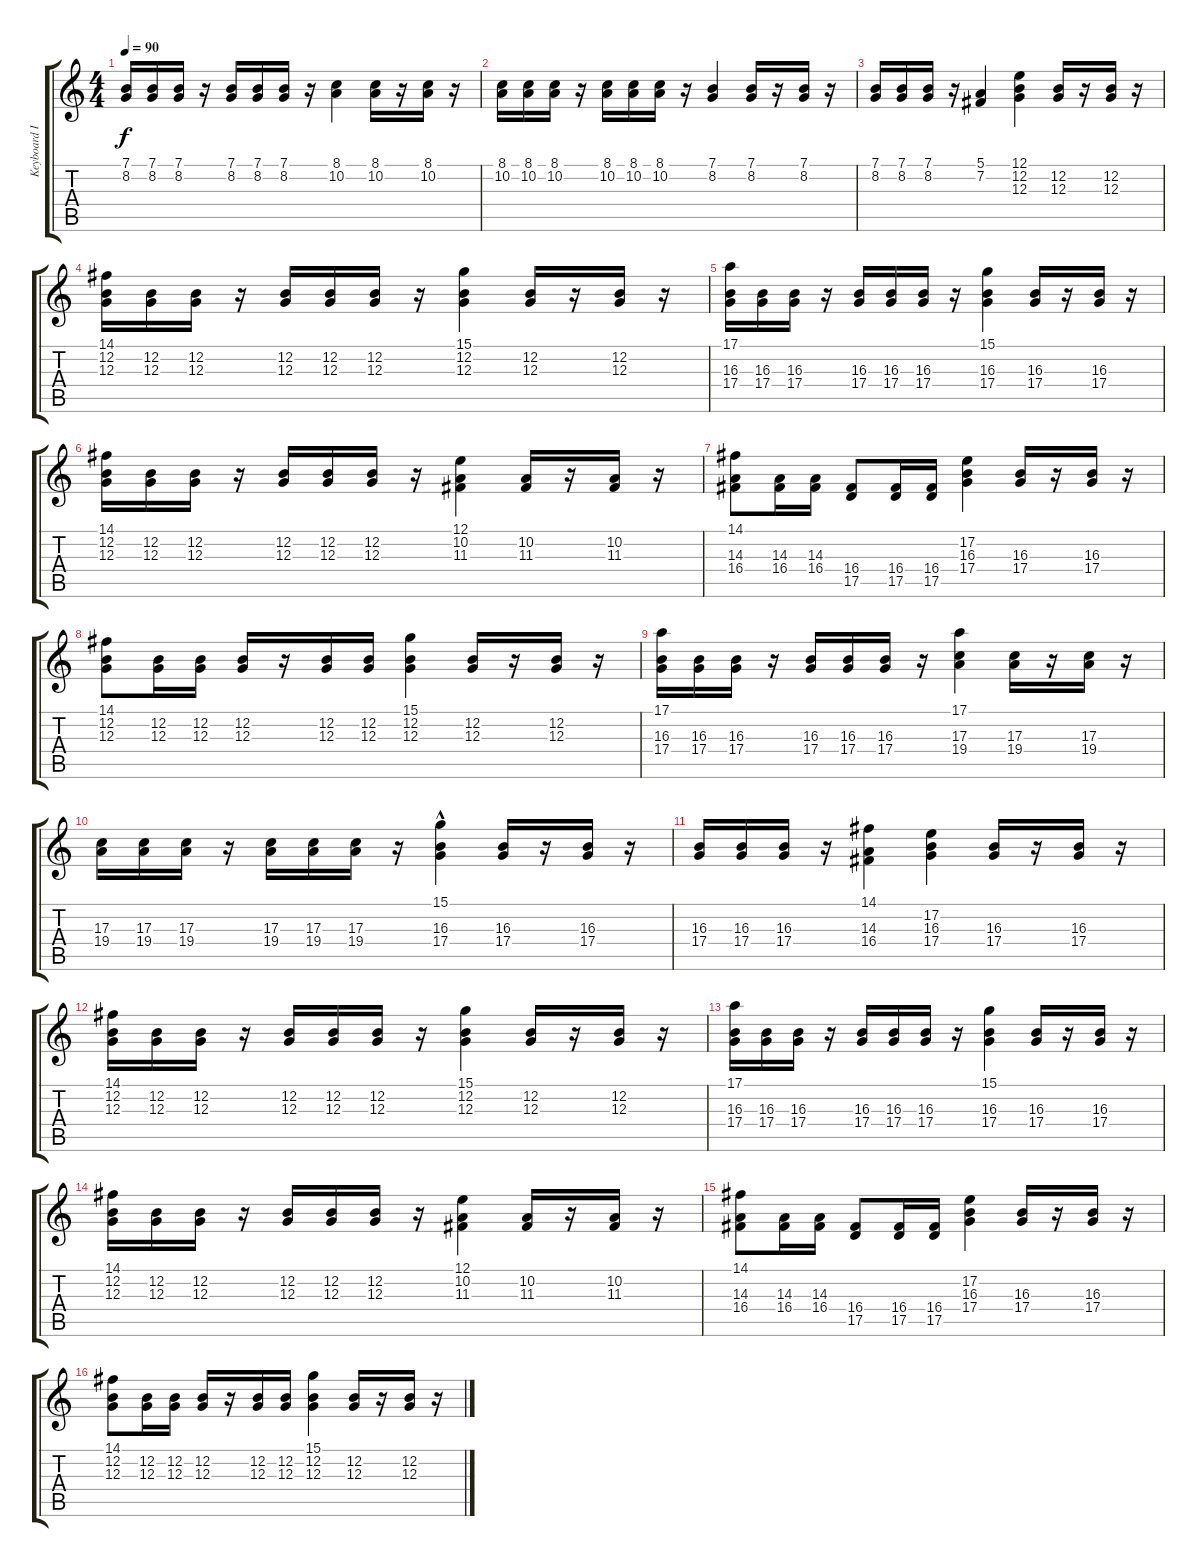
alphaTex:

\track ("Keyboard I" "Keyboard I") {instrument fx5brightness}
\staff {score tabs}
\tuning (E4 B3 G3 D3 A2 E2) {hide}
\ts (4 4)
\tempo 90
\clef g2
\ks c
(7.1 8.2).16{dy f} (7.1 8.2).16 (7.1 8.2).16 r.16 (7.1 8.2).16 (7.1 8.2).16 (7.1 8.2).16 r.16 (8.1 10.2).4 (8.1 10.2).16 r.16 (8.1 10.2).16 r.16 |
(8.1 10.2).16 (8.1 10.2).16 (8.1 10.2).16 r.16 (8.1 10.2).16 (8.1 10.2).16 (8.1 10.2).16 r.16 (7.1 8.2).4 (7.1 8.2).16 r.16 (7.1 8.2).16 r.16 |
(7.1 8.2).16 (7.1 8.2).16 (7.1 8.2).16 r.16 (5.1 7.2).4 (12.1 12.2 12.3).4 (12.2 12.3).16 r.16 (12.2 12.3).16 r.16 |
(14.1 12.2 12.3).16 (12.2 12.3).16 (12.2 12.3).16 r.16 (12.2 12.3).16 (12.2 12.3).16 (12.2 12.3).16 r.16 (15.1 12.2 12.3).4 (12.2 12.3).16 r.16 (12.2 12.3).16 r.16 |
(17.1 16.3 17.4).16 (16.3 17.4).16 (16.3 17.4).16 r.16 (16.3 17.4).16 (16.3 17.4).16 (16.3 17.4).16 r.16 (15.1 16.3 17.4).4 (16.3 17.4).16 r.16 (16.3 17.4).16 r.16 |
(14.1 12.2 12.3).16 (12.2 12.3).16 (12.2 12.3).16 r.16 (12.2 12.3).16 (12.2 12.3).16 (12.2 12.3).16 r.16 (12.1 10.2 11.3).4 (10.2 11.3).16 r.16 (10.2 11.3).16 r.16 |
(14.1 14.3 16.4).8 (14.3 16.4).16 (14.3 16.4).16 (16.4 17.5).8 (16.4 17.5).16 (16.4 17.5).16 (17.2 16.3 17.4).4 (16.3 17.4).16 r.16 (16.3 17.4).16 r.16 |
(14.1 12.2 12.3).8 (12.2 12.3).16 (12.2 12.3).16 (12.2 12.3).16 r.16 (12.2 12.3).16 (12.2 12.3).16 (15.1 12.2 12.3).4 (12.2 12.3).16 r.16 (12.2 12.3).16 r.16 |
(17.1 16.3 17.4).16 (16.3 17.4).16 (16.3 17.4).16 r.16 (16.3 17.4).16 (16.3 17.4).16 (16.3 17.4).16 r.16 (17.1 17.3 19.4).4 (17.3 19.4).16 r.16 (17.3 19.4).16 r.16 |
(17.3 19.4).16 (17.3 19.4).16 (17.3 19.4).16 r.16 (17.3 19.4).16 (17.3 19.4).16 (17.3 19.4).16 r.16 (15.1{hac} 16.3 17.4).4 (16.3 17.4).16 r.16 (16.3 17.4).16 r.16 |
(16.3 17.4).16 (16.3 17.4).16 (16.3 17.4).16 r.16 (14.1 14.3 16.4).4 (17.2 16.3 17.4).4 (16.3 17.4).16 r.16 (16.3 17.4).16 r.16 |
(14.1 12.2 12.3).16 (12.2 12.3).16 (12.2 12.3).16 r.16 (12.2 12.3).16 (12.2 12.3).16 (12.2 12.3).16 r.16 (15.1 12.2 12.3).4 (12.2 12.3).16 r.16 (12.2 12.3).16 r.16 |
(17.1 16.3 17.4).16 (16.3 17.4).16 (16.3 17.4).16 r.16 (16.3 17.4).16 (16.3 17.4).16 (16.3 17.4).16 r.16 (15.1 16.3 17.4).4 (16.3 17.4).16 r.16 (16.3 17.4).16 r.16 |
(14.1 12.2 12.3).16 (12.2 12.3).16 (12.2 12.3).16 r.16 (12.2 12.3).16 (12.2 12.3).16 (12.2 12.3).16 r.16 (12.1 10.2 11.3).4 (10.2 11.3).16 r.16 (10.2 11.3).16 r.16 |
(14.1 14.3 16.4).8 (14.3 16.4).16 (14.3 16.4).16 (16.4 17.5).8 (16.4 17.5).16 (16.4 17.5).16 (17.2 16.3 17.4).4 (16.3 17.4).16 r.16 (16.3 17.4).16 r.16 |
(14.1 12.2 12.3).8 (12.2 12.3).16 (12.2 12.3).16 (12.2 12.3).16 r.16 (12.2 12.3).16 (12.2 12.3).16 (15.1 12.2 12.3).4 (12.2 12.3).16 r.16 (12.2 12.3).16 r.16
